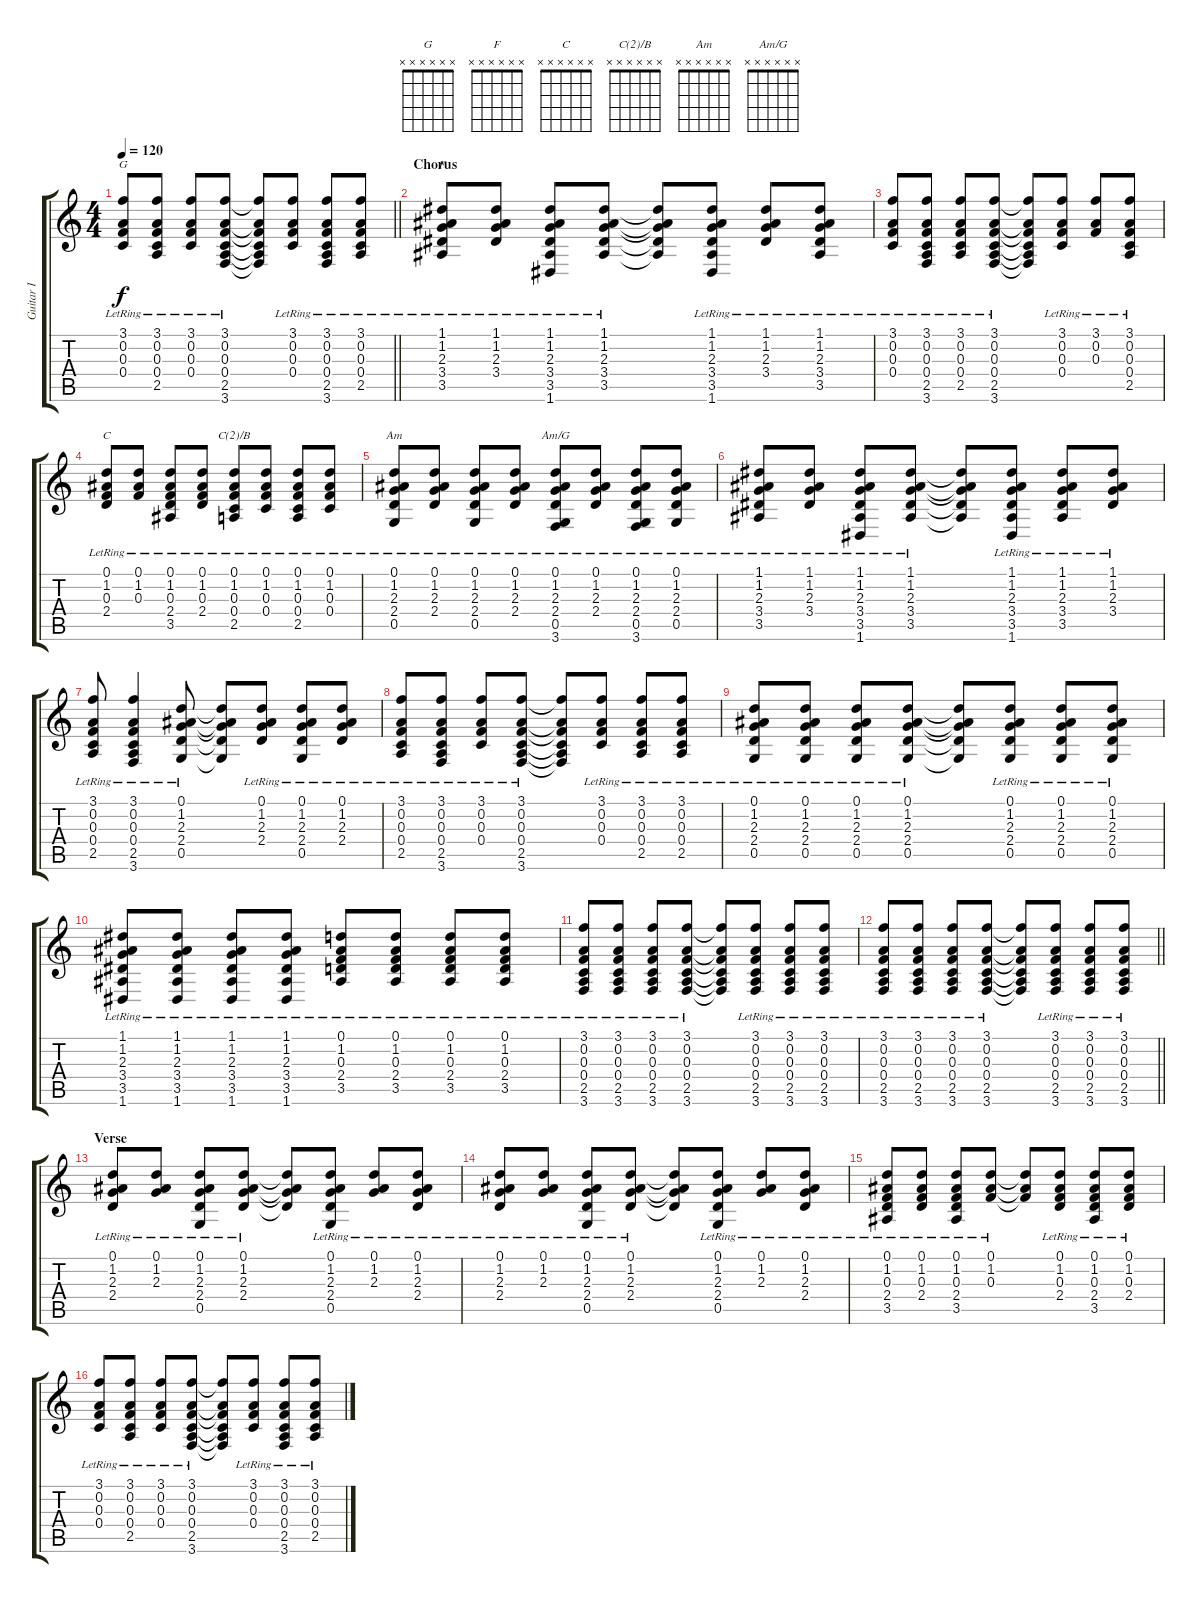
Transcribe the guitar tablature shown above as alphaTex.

\track ("Guitar I" "Guitar I") {instrument acousticguitarsteel}
\staff {score tabs}
\tuning (D4 A3 F3 C3 G2 D2) {hide}
\chord ("G" x x x x x x)
\chord ("F" x x x x x x)
\chord ("C" x x x x x x)
\chord ("C(2)/B" x x x x x x)
\chord ("Am" x x x x x x)
\chord ("Am/G" x x x x x x)
\ts (4 4)
\tempo 120
\clef g2
\barLineRight lightlight
\ks c
(3.1{lr} 0.2{lr} 0.3{lr} 0.4{lr}).8{ch "G" dy f} (3.1{lr} 0.2{lr} 0.3{lr} 0.4{lr} 2.5{lr}).8 (3.1{lr} 0.2{lr} 0.3{lr} 0.4{lr}).8 (3.1{lr} 0.2{lr} 0.3{lr} 0.4{lr} 2.5{lr} 3.6{lr}).8 (3.1{t} 0.2{t} 0.3{t} 0.4{t} 2.5{t} 3.6{t}).8 (3.1{lr} 0.2{lr} 0.3{lr} 0.4{lr}).8 (3.1{lr} 0.2{lr} 0.3{lr} 0.4{lr} 2.5{lr} 3.6{lr}).8 (3.1{lr} 0.2{lr} 0.3{lr} 0.4{lr} 2.5{lr}).8 |
\section ("" "Chorus")
(1.1{lr} 1.2{lr} 2.3{lr} 3.4{lr} 3.5{lr}).8{ch "F"} (1.1{lr} 1.2{lr} 2.3{lr} 3.4{lr}).8 (1.1{lr} 1.2{lr} 2.3{lr} 3.4{lr} 3.5{lr} 1.6{lr}).8 (1.1{lr} 1.2{lr} 2.3{lr} 3.4{lr} 3.5{lr}).8 (1.1{t} 1.2{t} 2.3{t} 3.4{t} 3.5{t}).8 (1.1{lr} 1.2{lr} 2.3{lr} 3.4{lr} 3.5{lr} 1.6{lr}).8 (1.1{lr} 1.2{lr} 2.3{lr} 3.4{lr}).8 (1.1{lr} 1.2{lr} 2.3{lr} 3.4{lr} 3.5{lr}).8 |
(3.1{lr} 0.2{lr} 0.3{lr} 0.4{lr}).8 (3.1{lr} 0.2{lr} 0.3{lr} 0.4{lr} 2.5{lr} 3.6{lr}).8 (3.1{lr} 0.2{lr} 0.3{lr} 0.4{lr} 2.5{lr}).8 (3.1{lr} 0.2{lr} 0.3{lr} 0.4{lr} 2.5{lr} 3.6{lr}).8 (3.1{t} 0.2{t} 0.3{t} 0.4{t} 2.5{t} 3.6{t}).8 (3.1{lr} 0.2{lr} 0.3{lr} 0.4{lr}).8 (3.1{lr} 0.2{lr} 0.3{lr}).8 (3.1{lr} 0.2{lr} 0.3{lr} 0.4{lr} 2.5{lr}).8 |
(0.1{lr} 1.2{lr} 0.3{lr} 2.4{lr}).8{ch "C"} (0.1{lr} 1.2{lr} 0.3{lr}).8 (0.1{lr} 1.2{lr} 0.3{lr} 2.4{lr} 3.5{lr}).8 (0.1{lr} 1.2{lr} 0.3{lr} 2.4{lr}).8 (0.1{lr} 1.2{lr} 0.3{lr} 0.4{lr} 2.5{lr}).8{ch "C(2)/B"} (0.1{lr} 1.2{lr} 0.3{lr} 0.4{lr}).8 (0.1{lr} 1.2{lr} 0.3{lr} 0.4{lr} 2.5{lr}).8 (0.1{lr} 1.2{lr} 0.3{lr} 0.4{lr}).8 |
(0.1{lr} 1.2{lr} 2.3{lr} 2.4{lr} 0.5{lr}).8{ch "Am"} (0.1{lr} 1.2{lr} 2.3{lr} 2.4{lr}).8 (0.1{lr} 1.2{lr} 2.3{lr} 2.4{lr} 0.5{lr}).8 (0.1{lr} 1.2{lr} 2.3{lr} 2.4{lr}).8 (0.1{lr} 1.2{lr} 2.3{lr} 2.4{lr} 0.5{lr} 3.6{lr}).8{ch "Am/G"} (0.1{lr} 1.2{lr} 2.3{lr} 2.4{lr}).8 (0.1{lr} 1.2{lr} 2.3{lr} 2.4{lr} 0.5{lr} 3.6{lr}).8 (0.1{lr} 1.2{lr} 2.3{lr} 2.4{lr} 0.5{lr}).8 |
(1.1{lr} 1.2{lr} 2.3{lr} 3.4{lr} 3.5{lr}).8 (1.1{lr} 1.2{lr} 2.3{lr} 3.4{lr}).8 (1.1{lr} 1.2{lr} 2.3{lr} 3.4{lr} 3.5{lr} 1.6{lr}).8 (1.1{lr} 1.2{lr} 2.3{lr} 3.4{lr} 3.5{lr}).8 (1.1{t} 1.2{t} 2.3{t} 3.4{t} 3.5{t}).8 (1.1{lr} 1.2{lr} 2.3{lr} 3.4{lr} 3.5{lr} 1.6{lr}).8 (1.1{lr} 1.2{lr} 2.3{lr} 3.4{lr} 3.5{lr}).8 (1.1{lr} 1.2{lr} 2.3{lr} 3.4{lr}).8 |
(3.1{lr} 0.2{lr} 0.3{lr} 0.4{lr} 2.5{lr}).8 (3.1{lr} 0.2{lr} 0.3{lr} 0.4{lr} 2.5{lr} 3.6{lr}).4 (0.1{lr} 1.2{lr} 2.3{lr} 2.4{lr} 0.5{lr}).8 (0.1{t} 1.2{t} 2.3{t} 2.4{t} 0.5{t}).8 (0.1{lr} 1.2{lr} 2.3{lr} 2.4{lr}).8 (0.1{lr} 1.2{lr} 2.3{lr} 2.4{lr} 0.5{lr}).8 (0.1{lr} 1.2{lr} 2.3{lr} 2.4{lr}).8 |
(3.1{lr} 0.2{lr} 0.3{lr} 0.4{lr} 2.5{lr}).8 (3.1{lr} 0.2{lr} 0.3{lr} 0.4{lr} 2.5{lr} 3.6{lr}).8 (3.1{lr} 0.2{lr} 0.3{lr} 0.4{lr}).8 (3.1{lr} 0.2{lr} 0.3{lr} 0.4{lr} 2.5{lr} 3.6{lr}).8 (3.1{t} 0.2{t} 0.3{t} 0.4{t} 2.5{t} 3.6{t}).8 (3.1{lr} 0.2{lr} 0.3{lr} 0.4{lr}).8 (3.1{lr} 0.2{lr} 0.3{lr} 0.4{lr} 2.5{lr}).8 (3.1{lr} 0.2{lr} 0.3{lr} 0.4{lr} 2.5{lr}).8 |
(0.1{lr} 1.2{lr} 2.3{lr} 2.4{lr} 0.5{lr}).8 (0.1{lr} 1.2{lr} 2.3{lr} 2.4{lr} 0.5{lr}).8 (0.1{lr} 1.2{lr} 2.3{lr} 2.4{lr} 0.5{lr}).8 (0.1{lr} 1.2{lr} 2.3{lr} 2.4{lr} 0.5{lr}).8 (0.1{t} 1.2{t} 2.3{t} 2.4{t} 0.5{t}).8 (0.1{lr} 1.2{lr} 2.3{lr} 2.4{lr} 0.5{lr}).8 (0.1{lr} 1.2{lr} 2.3{lr} 2.4{lr} 0.5{lr}).8 (0.1{lr} 1.2{lr} 2.3{lr} 2.4{lr} 0.5{lr}).8 |
(1.1{lr} 1.2{lr} 2.3{lr} 3.4{lr} 3.5{lr} 1.6{lr}).8 (1.1{lr} 1.2{lr} 2.3{lr} 3.4{lr} 3.5{lr} 1.6{lr}).8 (1.1{lr} 1.2{lr} 2.3{lr} 3.4{lr} 3.5{lr} 1.6{lr}).8 (1.1{lr} 1.2{lr} 2.3{lr} 3.4{lr} 3.5{lr} 1.6{lr}).8 (0.1{lr} 1.2{lr} 0.3{lr} 2.4{lr} 3.5{lr}).8 (0.1{lr} 1.2{lr} 0.3{lr} 2.4{lr} 3.5{lr}).8 (0.1{lr} 1.2{lr} 0.3{lr} 2.4{lr} 3.5{lr}).8 (0.1{lr} 1.2{lr} 0.3{lr} 2.4{lr} 3.5{lr}).8 |
(3.1{lr} 0.2{lr} 0.3{lr} 0.4{lr} 2.5{lr} 3.6{lr}).8 (3.1{lr} 0.2{lr} 0.3{lr} 0.4{lr} 2.5{lr} 3.6{lr}).8 (3.1{lr} 0.2{lr} 0.3{lr} 0.4{lr} 2.5{lr} 3.6{lr}).8 (3.1{lr} 0.2{lr} 0.3{lr} 0.4{lr} 2.5{lr} 3.6{lr}).8 (3.1{t} 0.2{t} 0.3{t} 0.4{t} 2.5{t} 3.6{t}).8 (3.1{lr} 0.2{lr} 0.3{lr} 0.4{lr} 2.5{lr} 3.6{lr}).8 (3.1{lr} 0.2{lr} 0.3{lr} 0.4{lr} 2.5{lr} 3.6{lr}).8 (3.1{lr} 0.2{lr} 0.3{lr} 0.4{lr} 2.5{lr} 3.6{lr}).8 |
\barLineRight lightlight
(3.1{lr} 0.2{lr} 0.3{lr} 0.4{lr} 2.5{lr} 3.6{lr}).8 (3.1{lr} 0.2{lr} 0.3{lr} 0.4{lr} 2.5{lr} 3.6{lr}).8 (3.1{lr} 0.2{lr} 0.3{lr} 0.4{lr} 2.5{lr} 3.6{lr}).8 (3.1{lr} 0.2{lr} 0.3{lr} 0.4{lr} 2.5{lr} 3.6{lr}).8 (3.1{t} 0.2{t} 0.3{t} 0.4{t} 2.5{t} 3.6{t}).8 (3.1{lr} 0.2{lr} 0.3{lr} 0.4{lr} 2.5{lr} 3.6{lr}).8 (3.1{lr} 0.2{lr} 0.3{lr} 0.4{lr} 2.5{lr} 3.6{lr}).8 (3.1{lr} 0.2{lr} 0.3{lr} 0.4{lr} 2.5{lr} 3.6{lr}).8 |
\section ("" "Verse")
(0.1{lr} 1.2{lr} 2.3{lr} 2.4{lr}).8 (0.1{lr} 1.2{lr} 2.3{lr}).8 (0.1{lr} 1.2{lr} 2.3{lr} 2.4{lr} 0.5{lr}).8 (0.1{lr} 1.2{lr} 2.3{lr} 2.4{lr}).8 (0.1{t} 1.2{t} 2.3{t} 2.4{t}).8 (0.1{lr} 1.2{lr} 2.3{lr} 2.4{lr} 0.5{lr}).8 (0.1{lr} 1.2{lr} 2.3{lr}).8 (0.1{lr} 1.2{lr} 2.3{lr} 2.4{lr}).8 |
(0.1{lr} 1.2{lr} 2.3{lr} 2.4{lr}).8 (0.1{lr} 1.2{lr} 2.3{lr}).8 (0.1{lr} 1.2{lr} 2.3{lr} 2.4{lr} 0.5{lr}).8 (0.1{lr} 1.2{lr} 2.3{lr} 2.4{lr}).8 (0.1{t} 1.2{t} 2.3{t} 2.4{t}).8 (0.1{lr} 1.2{lr} 2.3{lr} 2.4{lr} 0.5{lr}).8 (0.1{lr} 1.2{lr} 2.3{lr}).8 (0.1{lr} 1.2{lr} 2.3{lr} 2.4{lr}).8 |
(0.1{lr} 1.2{lr} 0.3{lr} 2.4{lr} 3.5{lr}).8 (0.1{lr} 1.2{lr} 0.3{lr} 2.4{lr}).8 (0.1{lr} 1.2{lr} 0.3{lr} 2.4{lr} 3.5{lr}).8 (0.1{lr} 1.2{lr} 0.3{lr}).8 (0.1{t} 1.2{t} 0.3{t}).8 (0.1{lr} 1.2{lr} 0.3{lr} 2.4{lr}).8 (0.1{lr} 1.2{lr} 0.3{lr} 2.4{lr} 3.5{lr}).8 (0.1{lr} 1.2{lr} 0.3{lr} 2.4{lr}).8 |
(3.1{lr} 0.2{lr} 0.3{lr} 0.4{lr}).8 (3.1{lr} 0.2{lr} 0.3{lr} 0.4{lr} 2.5{lr}).8 (3.1{lr} 0.2{lr} 0.3{lr} 0.4{lr}).8 (3.1{lr} 0.2{lr} 0.3{lr} 0.4{lr} 2.5{lr} 3.6{lr}).8 (3.1{t} 0.2{t} 0.3{t} 0.4{t} 2.5{t} 3.6{t}).8 (3.1{lr} 0.2{lr} 0.3{lr} 0.4{lr}).8 (3.1{lr} 0.2{lr} 0.3{lr} 0.4{lr} 2.5{lr} 3.6{lr}).8 (3.1{lr} 0.2{lr} 0.3{lr} 0.4{lr} 2.5{lr}).8
